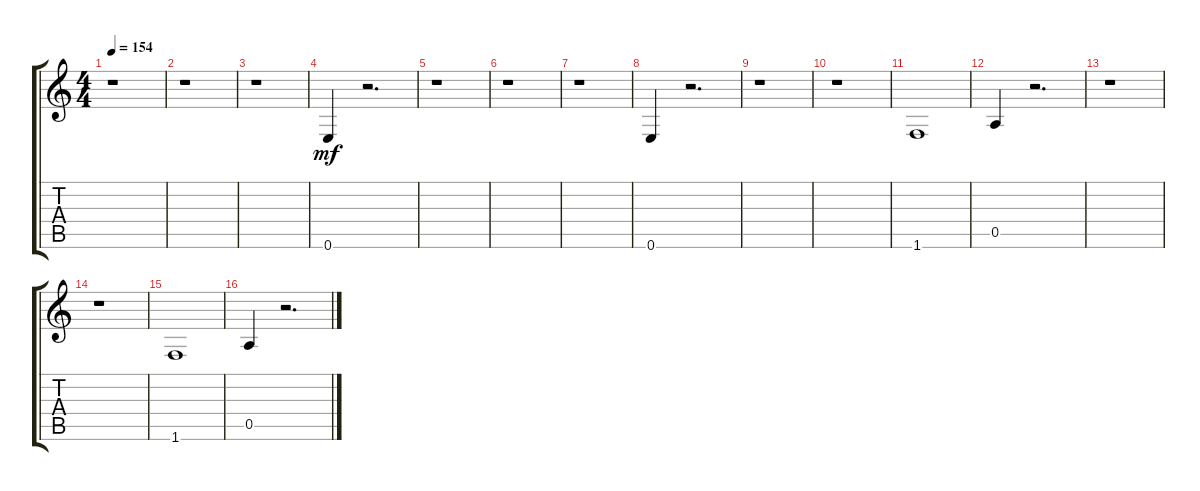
\track "" {instrument electricbassfinger}
\staff {score tabs}
\tuning (E4 B3 G3 D3 A2 E2) {hide}
\ts (4 4)
\tempo 154
\clef g2
\ks c
r.1{dy mf} |
r.1 |
r.1 |
0.6.4 r.2{d} |
r.1 |
r.1 |
r.1 |
0.6.4 r.2{d} |
r.1 |
r.1 |
1.6.1 |
0.5.4 r.2{d} |
r.1 |
r.1 |
1.6.1 |
0.5.4 r.2{d}
